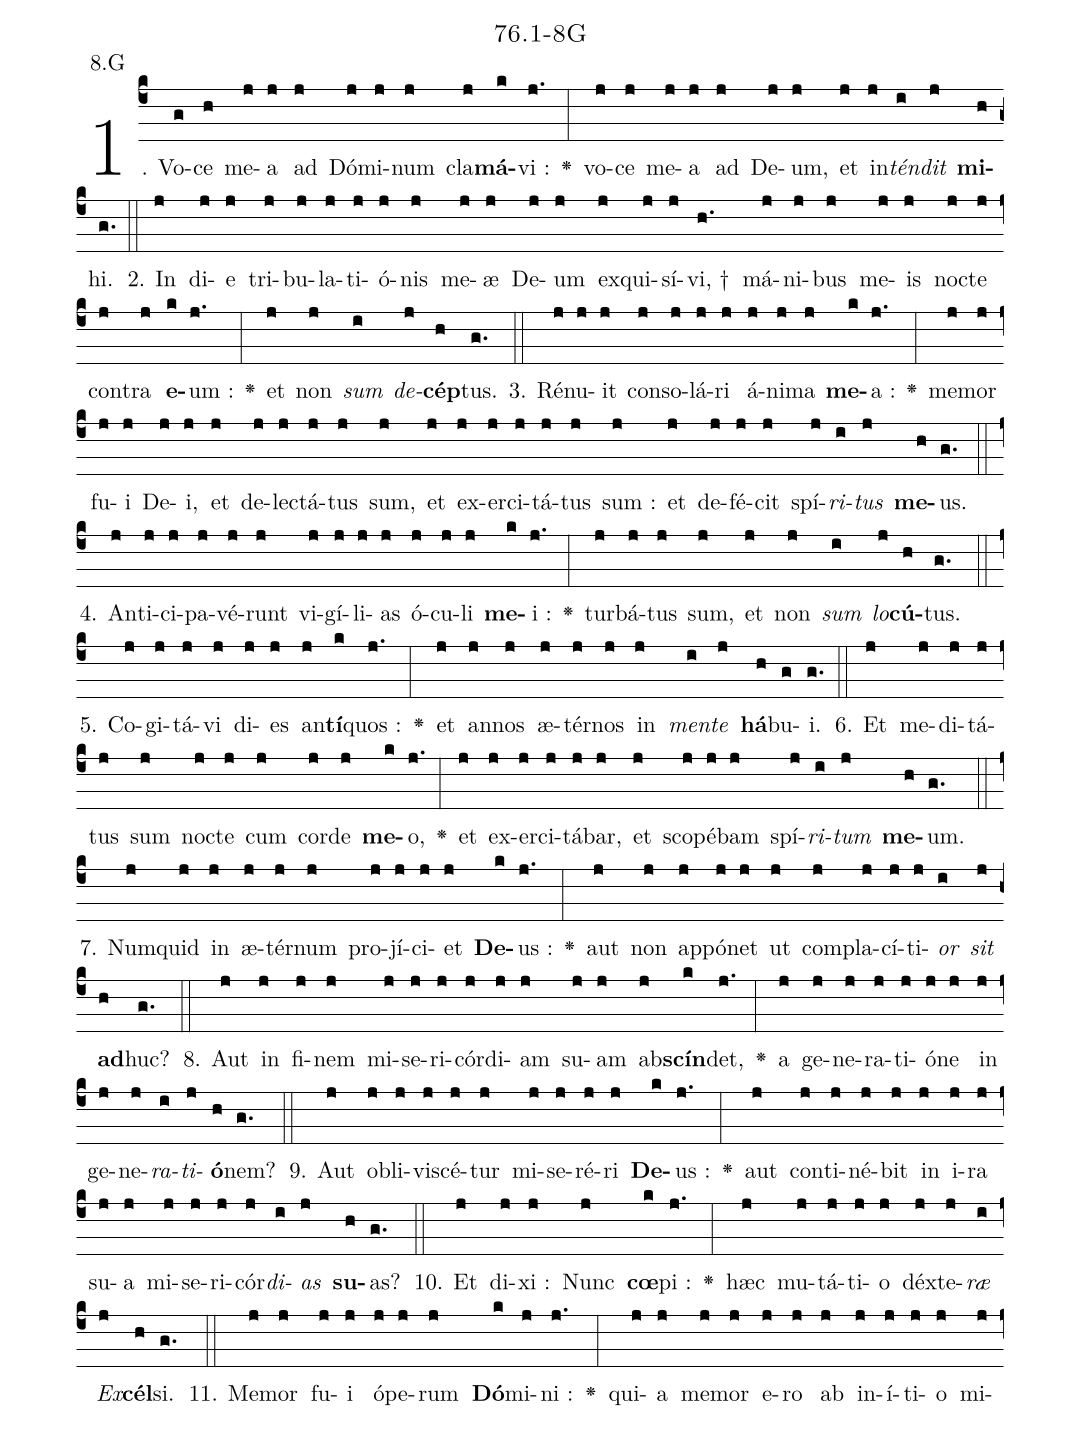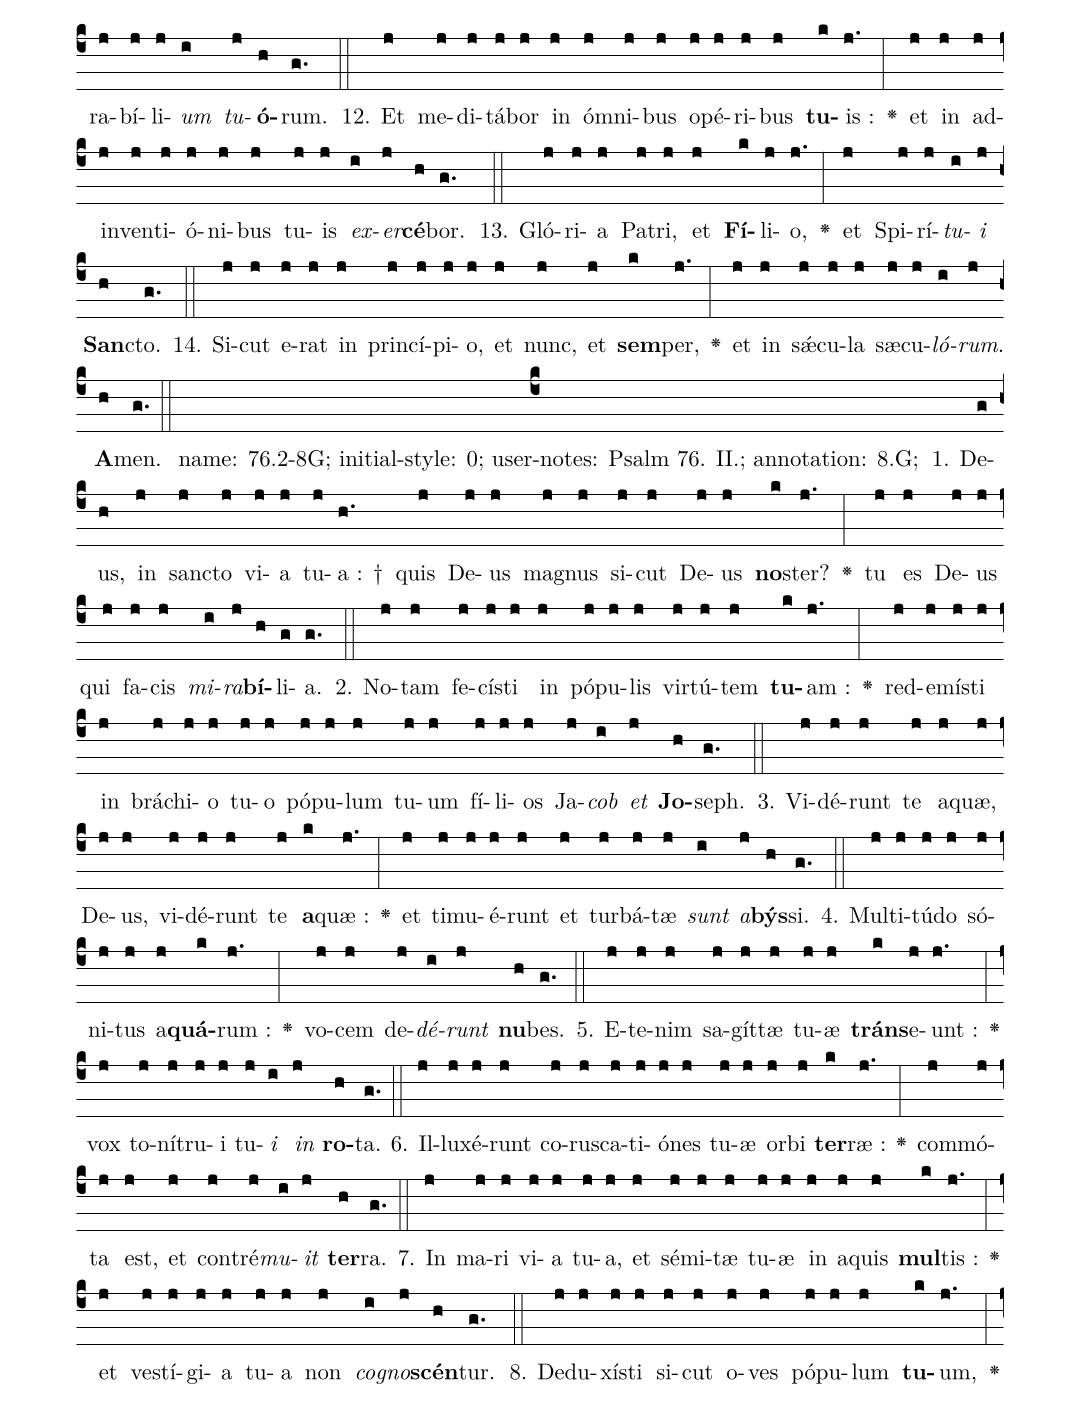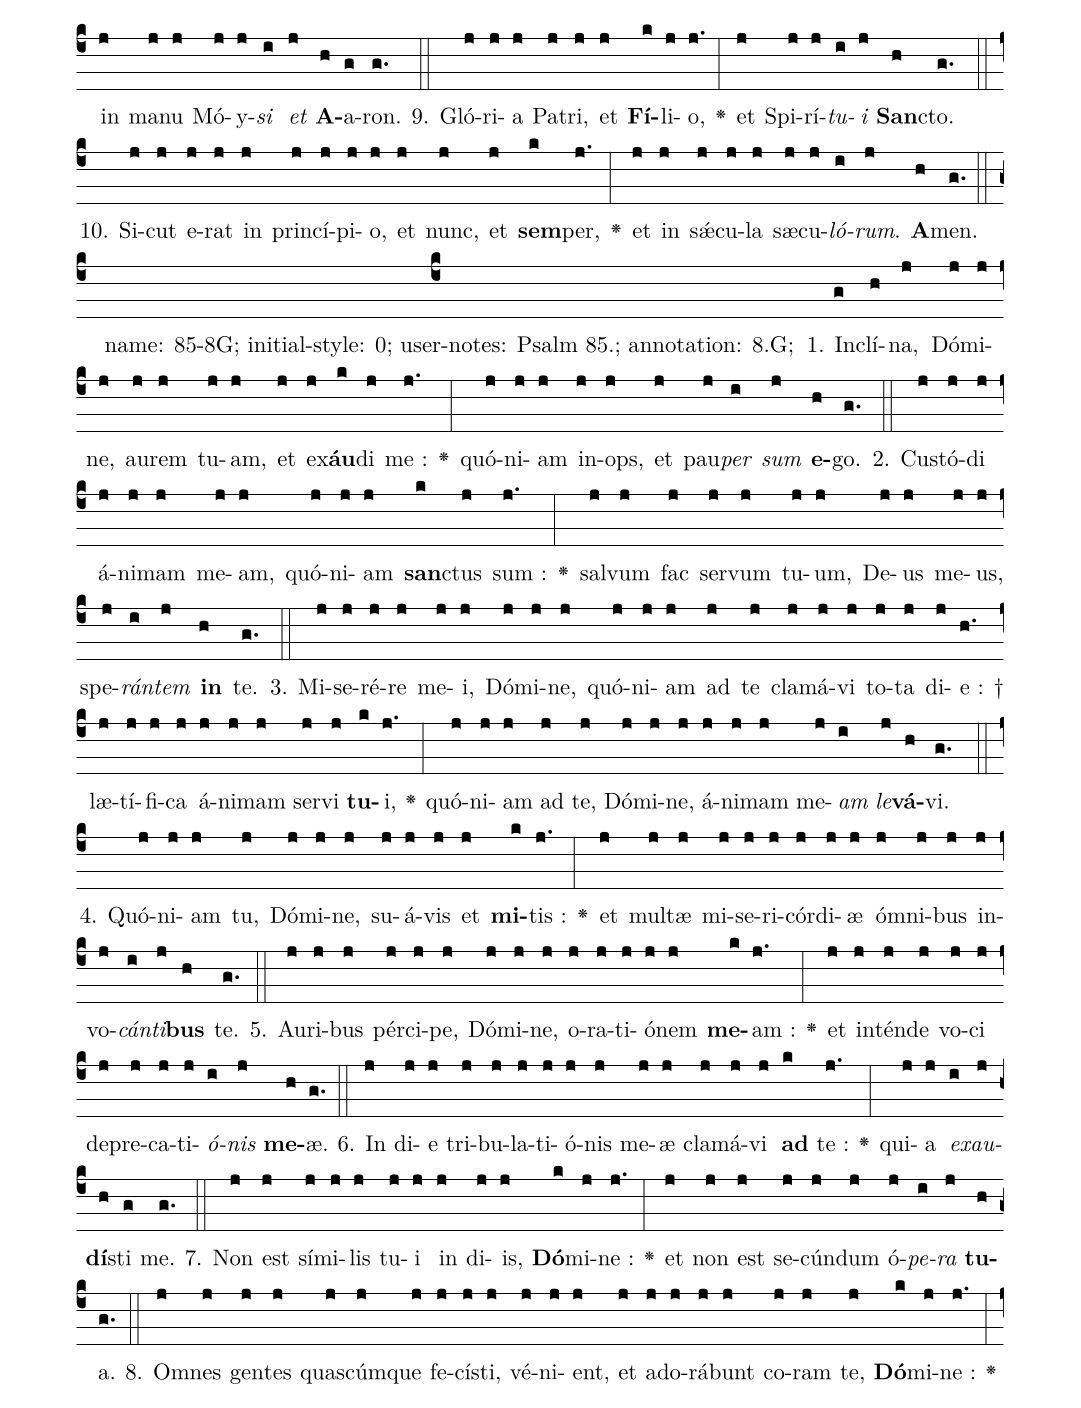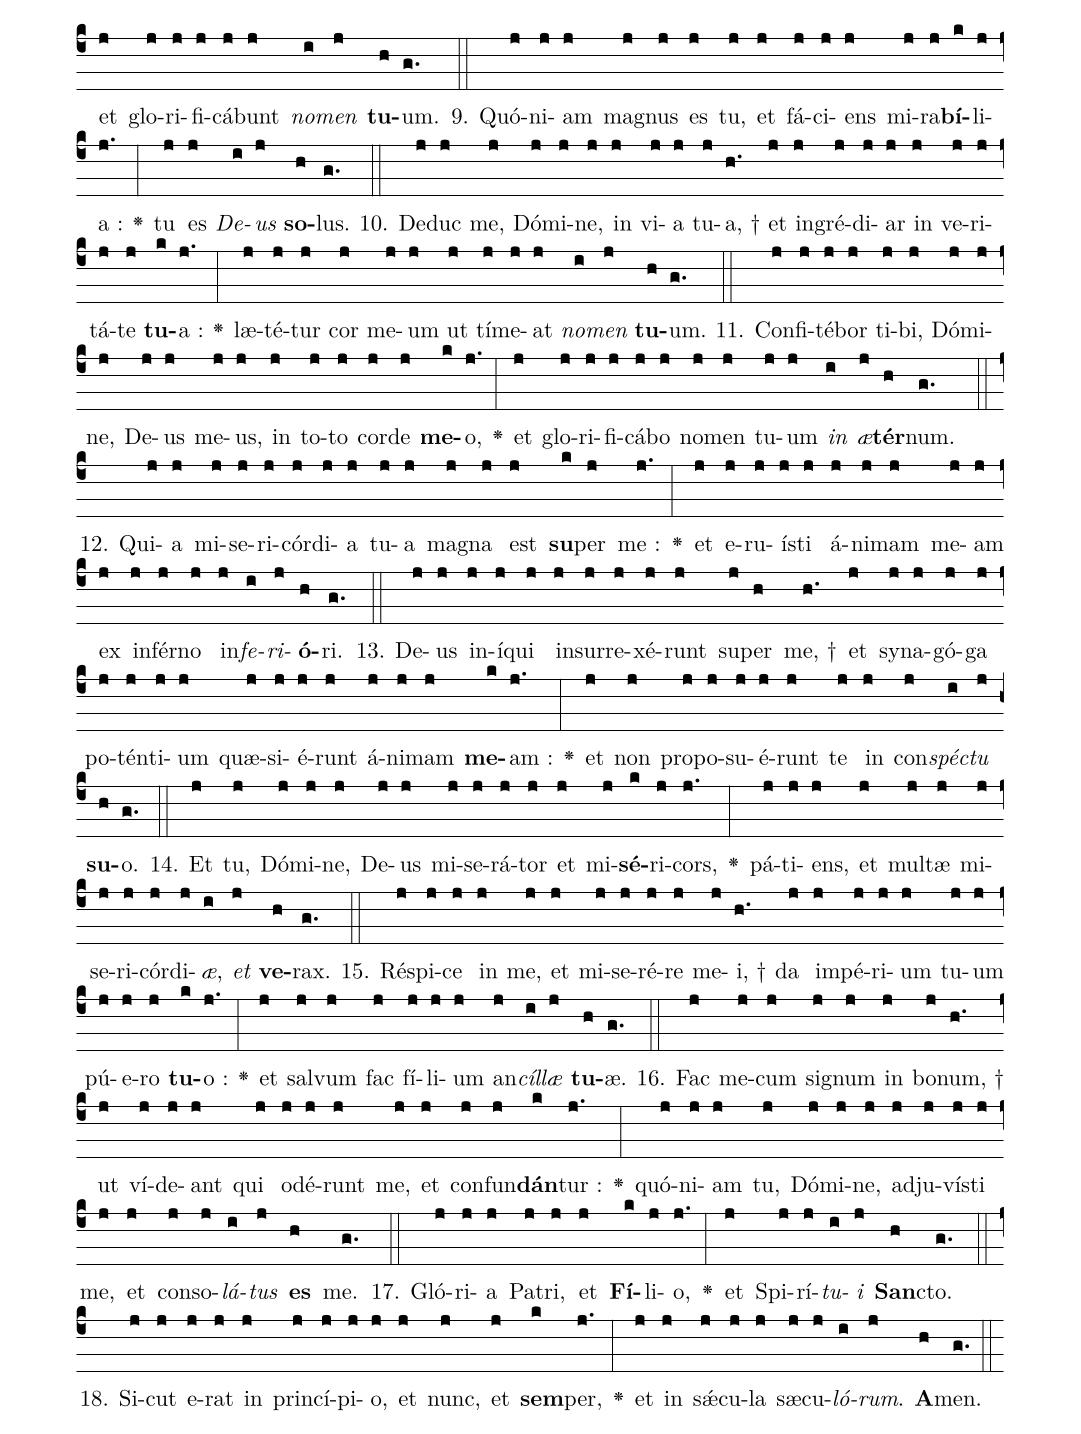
name: 76.1-8G;
annotation: 8.G;
%%
(c4)1. Vo(g)ce(h) me(j)a(j) ad(j) Dó(j)mi(j)num(j) cla(j)<b>má</b>(k)vi :(j.) <v>\greheightstar</v>(:) vo(j)ce(j) me(j)a(j) ad(j) De(j)um,(j) et(j) in(j)<i>tén</i>(i)<i>dit</i>(j) <b>mi</b>(h)hi.(g.) (::)
2. In(j) di(j)e(j) tri(j)bu(j)la(j)ti(j)ó(j)nis(j) me(j)æ(j) De(j)um(j) ex(j)qui(j)sí(j)vi, †(h.) má(j)ni(j)bus(j) me(j)is(j) no(j)cte(j) con(j)tra(j) <b>e</b>(k)um :(j.) <v>\greheightstar</v>(:) et(j) non(j) <i>sum</i>(i) <i>de</i>(j)<b>cép</b>(h)tus.(g.) (::)
3. Ré(j)nu(j)it(j) con(j)so(j)lá(j)ri(j) á(j)ni(j)ma(j) <b>me</b>(k)a :(j.) <v>\greheightstar</v>(:) me(j)mor(j) fu(j)i(j) De(j)i,(j) et(j) de(j)le(j)ctá(j)tus(j) sum,(j) et(j) ex(j)er(j)ci(j)tá(j)tus(j) sum :(j) et(j) de(j)fé(j)cit(j) spí(j)<i>ri</i>(i)<i>tus</i>(j) <b>me</b>(h)us.(g.) (::)
4. An(j)ti(j)ci(j)pa(j)vé(j)runt(j) vi(j)gí(j)li(j)as(j) ó(j)cu(j)li(j) <b>me</b>(k)i :(j.) <v>\greheightstar</v>(:) tur(j)bá(j)tus(j) sum,(j) et(j) non(j) <i>sum</i>(i) <i>lo</i>(j)<b>cú</b>(h)tus.(g.) (::)
5. Co(j)gi(j)tá(j)vi(j) di(j)es(j) an(j)<b>tí</b>(k)quos :(j.) <v>\greheightstar</v>(:) et(j) an(j)nos(j) æ(j)tér(j)nos(j) in(j) <i>men</i>(i)<i>te</i>(j) <b>há</b>(h)bu(g)i.(g.) (::)
6. Et(j) me(j)di(j)tá(j)tus(j) sum(j) no(j)cte(j) cum(j) cor(j)de(j) <b>me</b>(k)o,(j.) <v>\greheightstar</v>(:) et(j) ex(j)er(j)ci(j)tá(j)bar,(j) et(j) sco(j)pé(j)bam(j) spí(j)<i>ri</i>(i)<i>tum</i>(j) <b>me</b>(h)um.(g.) (::)
7. Num(j)quid(j) in(j) æ(j)tér(j)num(j) pro(j)jí(j)ci(j)et(j) <b>De</b>(k)us :(j.) <v>\greheightstar</v>(:) aut(j) non(j) ap(j)pó(j)net(j) ut(j) com(j)pla(j)cí(j)ti(j)<i>or</i>(i) <i>sit</i>(j) <b>ad</b>(h)huc?(g.) (::)
8. Aut(j) in(j) fi(j)nem(j) mi(j)se(j)ri(j)cór(j)di(j)am(j) su(j)am(j) ab(j)<b>scín</b>(k)det,(j.) <v>\greheightstar</v>(:) a(j) ge(j)ne(j)ra(j)ti(j)ó(j)ne(j) in(j) ge(j)ne(j)<i>ra</i>(i)<i>ti</i>(j)<b>ó</b>(h)nem?(g.) (::)
9. Aut(j) o(j)bli(j)vi(j)scé(j)tur(j) mi(j)se(j)ré(j)ri(j) <b>De</b>(k)us :(j.) <v>\greheightstar</v>(:) aut(j) con(j)ti(j)né(j)bit(j) in(j) i(j)ra(j) su(j)a(j) mi(j)se(j)ri(j)cór(j)<i>di</i>(i)<i>as</i>(j) <b>su</b>(h)as?(g.) (::)
10. Et(j) di(j)xi :(j) Nunc(j) <b>cœ</b>(k)pi :(j.) <v>\greheightstar</v>(:) hæc(j) mu(j)tá(j)ti(j)o(j) déx(j)te(j)<i>ræ</i>(i) <i>Ex</i>(j)<b>cél</b>(h)si.(g.) (::)
11. Me(j)mor(j) fu(j)i(j) ó(j)pe(j)rum(j) <b>Dó</b>(k)mi(j)ni :(j.) <v>\greheightstar</v>(:) qui(j)a(j) me(j)mor(j) e(j)ro(j) ab(j) in(j)í(j)ti(j)o(j) mi(j)ra(j)bí(j)li(j)<i>um</i>(i) <i>tu</i>(j)<b>ó</b>(h)rum.(g.) (::)
12. Et(j) me(j)di(j)tá(j)bor(j) in(j) óm(j)ni(j)bus(j) o(j)pé(j)ri(j)bus(j) <b>tu</b>(k)is :(j.) <v>\greheightstar</v>(:) et(j) in(j) ad(j)in(j)ven(j)ti(j)ó(j)ni(j)bus(j) tu(j)is(j) <i>ex</i>(i)<i>er</i>(j)<b>cé</b>(h)bor.(g.) (::)
13. Gló(j)ri(j)a(j) Pa(j)tri,(j) et(j) <b>Fí</b>(k)li(j)o,(j.) <v>\greheightstar</v>(:) et(j) Spi(j)rí(j)<i>tu</i>(i)<i>i</i>(j) <b>San</b>(h)cto.(g.) (::)
14. Si(j)cut(j) e(j)rat(j) in(j) prin(j)cí(j)pi(j)o,(j) et(j) nunc,(j) et(j) <b>sem</b>(k)per,(j.) <v>\greheightstar</v>(:) et(j) in(j) s<sp>'ae</sp>(j)cu(j)la(j) sæ(j)cu(j)<i>ló</i>(i)<i>rum</i>.(j) <b>A</b>(h)men.(g.) (::)

name: 76.2-8G;
initial-style: 0;
user-notes: Psalm 76. II.;
annotation: 8.G;
%%
(c4)1. De(g)us,(h) in(j) san(j)cto(j) vi(j)a(j) tu(j)a : †(h.) quis(j) De(j)us(j) ma(j)gnus(j) si(j)cut(j) De(j)us(j) <b>no</b>(k)ster?(j.) <v>\greheightstar</v>(:) tu(j) es(j) De(j)us(j) qui(j) fa(j)cis(j) <i>mi</i>(i)<i>ra</i>(j)<b>bí</b>(h)li(g)a.(g.) (::)
2. No(j)tam(j) fe(j)cí(j)sti(j) in(j) pó(j)pu(j)lis(j) vir(j)tú(j)tem(j) <b>tu</b>(k)am :(j.) <v>\greheightstar</v>(:) red(j)e(j)mí(j)sti(j) in(j) brá(j)chi(j)o(j) tu(j)o(j) pó(j)pu(j)lum(j) tu(j)um(j) fí(j)li(j)os(j) Ja(j)<i>cob</i>(i) <i>et</i>(j) <b>Jo</b>(h)seph.(g.) (::)
3. Vi(j)dé(j)runt(j) te(j) a(j)quæ,(j) De(j)us,(j) vi(j)dé(j)runt(j) te(j) <b>a</b>(k)quæ :(j.) <v>\greheightstar</v>(:) et(j) ti(j)mu(j)é(j)runt(j) et(j) tur(j)bá(j)tæ(j) <i>sunt</i>(i) <i>a</i>(j)<b>býs</b>(h)si.(g.) (::)
4. Mul(j)ti(j)tú(j)do(j) só(j)ni(j)tus(j) a(j)<b>quá</b>(k)rum :(j.) <v>\greheightstar</v>(:) vo(j)cem(j) de(j)<i>dé</i>(i)<i>runt</i>(j) <b>nu</b>(h)bes.(g.) (::)
5. E(j)te(j)nim(j) sa(j)gít(j)tæ(j) tu(j)æ(j) <b>tráns</b>(k)e(j)unt :(j.) <v>\greheightstar</v>(:) vox(j) to(j)ní(j)tru(j)i(j) tu(j)<i>i</i>(i) <i>in</i>(j) <b>ro</b>(h)ta.(g.) (::)
6. Il(j)lu(j)xé(j)runt(j) co(j)ru(j)sca(j)ti(j)ó(j)nes(j) tu(j)æ(j) or(j)bi(j) <b>ter</b>(k)ræ :(j.) <v>\greheightstar</v>(:) com(j)mó(j)ta(j) est,(j) et(j) con(j)tré(j)<i>mu</i>(i)<i>it</i>(j) <b>ter</b>(h)ra.(g.) (::)
7. In(j) ma(j)ri(j) vi(j)a(j) tu(j)a,(j) et(j) sé(j)mi(j)tæ(j) tu(j)æ(j) in(j) a(j)quis(j) <b>mul</b>(k)tis :(j.) <v>\greheightstar</v>(:) et(j) ve(j)stí(j)gi(j)a(j) tu(j)a(j) non(j) <i>co</i>(i)<i>gno</i>(j)<b>scén</b>(h)tur.(g.) (::)
8. De(j)du(j)xí(j)sti(j) si(j)cut(j) o(j)ves(j) pó(j)pu(j)lum(j) <b>tu</b>(k)um,(j.) <v>\greheightstar</v>(:) in(j) ma(j)nu(j) Mó(j)y(j)<i>si</i>(i) <i>et</i>(j) <b>A</b>(h)a(g)ron.(g.) (::)
9. Gló(j)ri(j)a(j) Pa(j)tri,(j) et(j) <b>Fí</b>(k)li(j)o,(j.) <v>\greheightstar</v>(:) et(j) Spi(j)rí(j)<i>tu</i>(i)<i>i</i>(j) <b>San</b>(h)cto.(g.) (::)
10. Si(j)cut(j) e(j)rat(j) in(j) prin(j)cí(j)pi(j)o,(j) et(j) nunc,(j) et(j) <b>sem</b>(k)per,(j.) <v>\greheightstar</v>(:) et(j) in(j) s<sp>'ae</sp>(j)cu(j)la(j) sæ(j)cu(j)<i>ló</i>(i)<i>rum</i>.(j) <b>A</b>(h)men.(g.) (::)

name: 85-8G;
initial-style: 0;
user-notes: Psalm 85.;
annotation: 8.G;
%%
(c4)1. In(g)clí(h)na,(j) Dó(j)mi(j)ne,(j) au(j)rem(j) tu(j)am,(j) et(j) ex(j)<b>áu</b>(k)di(j) me :(j.) <v>\greheightstar</v>(:) quó(j)ni(j)am(j) in(j)ops,(j) et(j) pau(j)<i>per</i>(i) <i>sum</i>(j) <b>e</b>(h)go.(g.) (::)
2. Cu(j)stó(j)di(j) á(j)ni(j)mam(j) me(j)am,(j) quó(j)ni(j)am(j) <b>san</b>(k)ctus(j) sum :(j.) <v>\greheightstar</v>(:) sal(j)vum(j) fac(j) ser(j)vum(j) tu(j)um,(j) De(j)us(j) me(j)us,(j) spe(j)<i>rán</i>(i)<i>tem</i>(j) <b>in</b>(h) te.(g.) (::)
3. Mi(j)se(j)ré(j)re(j) me(j)i,(j) Dó(j)mi(j)ne,(j) quó(j)ni(j)am(j) ad(j) te(j) cla(j)má(j)vi(j) to(j)ta(j) di(j)e : †(h.) læ(j)tí(j)fi(j)ca(j) á(j)ni(j)mam(j) ser(j)vi(j) <b>tu</b>(k)i,(j.) <v>\greheightstar</v>(:) quó(j)ni(j)am(j) ad(j) te,(j) Dó(j)mi(j)ne,(j) á(j)ni(j)mam(j) me(j)<i>am</i>(i) <i>le</i>(j)<b>vá</b>(h)vi.(g.) (::)
4. Quó(j)ni(j)am(j) tu,(j) Dó(j)mi(j)ne,(j) su(j)á(j)vis(j) et(j) <b>mi</b>(k)tis :(j.) <v>\greheightstar</v>(:) et(j) mul(j)tæ(j) mi(j)se(j)ri(j)cór(j)di(j)æ(j) óm(j)ni(j)bus(j) in(j)vo(j)<i>cán</i>(i)<i>ti</i>(j)<b>bus</b>(h) te.(g.) (::)
5. Au(j)ri(j)bus(j) pér(j)ci(j)pe,(j) Dó(j)mi(j)ne,(j) o(j)ra(j)ti(j)ó(j)nem(j) <b>me</b>(k)am :(j.) <v>\greheightstar</v>(:) et(j) in(j)tén(j)de(j) vo(j)ci(j) de(j)pre(j)ca(j)ti(j)<i>ó</i>(i)<i>nis</i>(j) <b>me</b>(h)æ.(g.) (::)
6. In(j) di(j)e(j) tri(j)bu(j)la(j)ti(j)ó(j)nis(j) me(j)æ(j) cla(j)má(j)vi(j) <b>ad</b>(k) te :(j.) <v>\greheightstar</v>(:) qui(j)a(j) <i>ex</i>(i)<i>au</i>(j)<b>dí</b>(h)sti(g) me.(g.) (::)
7. Non(j) est(j) sí(j)mi(j)lis(j) tu(j)i(j) in(j) di(j)is,(j) <b>Dó</b>(k)mi(j)ne :(j.) <v>\greheightstar</v>(:) et(j) non(j) est(j) se(j)cún(j)dum(j) ó(j)<i>pe</i>(i)<i>ra</i>(j) <b>tu</b>(h)a.(g.) (::)
8. Om(j)nes(j) gen(j)tes(j) qua(j)scúm(j)que(j) fe(j)cí(j)sti,(j) vé(j)ni(j)ent,(j) et(j) ad(j)o(j)rá(j)bunt(j) co(j)ram(j) te,(j) <b>Dó</b>(k)mi(j)ne :(j.) <v>\greheightstar</v>(:) et(j) glo(j)ri(j)fi(j)cá(j)bunt(j) <i>no</i>(i)<i>men</i>(j) <b>tu</b>(h)um.(g.) (::)
9. Quó(j)ni(j)am(j) ma(j)gnus(j) es(j) tu,(j) et(j) fá(j)ci(j)ens(j) mi(j)ra(j)<b>bí</b>(k)li(j)a :(j.) <v>\greheightstar</v>(:) tu(j) es(j) <i>De</i>(i)<i>us</i>(j) <b>so</b>(h)lus.(g.) (::)
10. De(j)duc(j) me,(j) Dó(j)mi(j)ne,(j) in(j) vi(j)a(j) tu(j)a, †(h.) et(j) in(j)gré(j)di(j)ar(j) in(j) ve(j)ri(j)tá(j)te(j) <b>tu</b>(k)a :(j.) <v>\greheightstar</v>(:) læ(j)té(j)tur(j) cor(j) me(j)um(j) ut(j) tí(j)me(j)at(j) <i>no</i>(i)<i>men</i>(j) <b>tu</b>(h)um.(g.) (::)
11. Con(j)fi(j)té(j)bor(j) ti(j)bi,(j) Dó(j)mi(j)ne,(j) De(j)us(j) me(j)us,(j) in(j) to(j)to(j) cor(j)de(j) <b>me</b>(k)o,(j.) <v>\greheightstar</v>(:) et(j) glo(j)ri(j)fi(j)cá(j)bo(j) no(j)men(j) tu(j)um(j) <i>in</i>(i) <i>æ</i>(j)<b>tér</b>(h)num.(g.) (::)
12. Qui(j)a(j) mi(j)se(j)ri(j)cór(j)di(j)a(j) tu(j)a(j) ma(j)gna(j) est(j) <b>su</b>(k)per(j) me :(j.) <v>\greheightstar</v>(:) et(j) e(j)ru(j)í(j)sti(j) á(j)ni(j)mam(j) me(j)am(j) ex(j) in(j)fér(j)no(j) in(j)<i>fe</i>(i)<i>ri</i>(j)<b>ó</b>(h)ri.(g.) (::)
13. De(j)us(j) in(j)í(j)qui(j) in(j)sur(j)re(j)xé(j)runt(j) su(j)per(h) me, †(h.) et(j) sy(j)na(j)gó(j)ga(j) po(j)tén(j)ti(j)um(j) quæ(j)si(j)é(j)runt(j) á(j)ni(j)mam(j) <b>me</b>(k)am :(j.) <v>\greheightstar</v>(:) et(j) non(j) pro(j)po(j)su(j)é(j)runt(j) te(j) in(j) con(j)<i>spé</i>(i)<i>ctu</i>(j) <b>su</b>(h)o.(g.) (::)
14. Et(j) tu,(j) Dó(j)mi(j)ne,(j) De(j)us(j) mi(j)se(j)rá(j)tor(j) et(j) mi(j)<b>sé</b>(k)ri(j)cors,(j.) <v>\greheightstar</v>(:) pá(j)ti(j)ens,(j) et(j) mul(j)tæ(j) mi(j)se(j)ri(j)cór(j)di(j)<i>æ</i>,(i) <i>et</i>(j) <b>ve</b>(h)rax.(g.) (::)
15. Ré(j)spi(j)ce(j) in(j) me,(j) et(j) mi(j)se(j)ré(j)re(j) me(j)i, †(h.) da(j) im(j)pé(j)ri(j)um(j) tu(j)um(j) pú(j)e(j)ro(j) <b>tu</b>(k)o :(j.) <v>\greheightstar</v>(:) et(j) sal(j)vum(j) fac(j) fí(j)li(j)um(j) an(j)<i>cíl</i>(i)<i>læ</i>(j) <b>tu</b>(h)æ.(g.) (::)
16. Fac(j) me(j)cum(j) si(j)gnum(j) in(j) bo(j)num, †(h.) ut(j) ví(j)de(j)ant(j) qui(j) o(j)dé(j)runt(j) me,(j) et(j) con(j)fun(j)<b>dán</b>(k)tur :(j.) <v>\greheightstar</v>(:) quó(j)ni(j)am(j) tu,(j) Dó(j)mi(j)ne,(j) ad(j)ju(j)ví(j)sti(j) me,(j) et(j) con(j)so(j)<i>lá</i>(i)<i>tus</i>(j) <b>es</b>(h) me.(g.) (::)
17. Gló(j)ri(j)a(j) Pa(j)tri,(j) et(j) <b>Fí</b>(k)li(j)o,(j.) <v>\greheightstar</v>(:) et(j) Spi(j)rí(j)<i>tu</i>(i)<i>i</i>(j) <b>San</b>(h)cto.(g.) (::)
18. Si(j)cut(j) e(j)rat(j) in(j) prin(j)cí(j)pi(j)o,(j) et(j) nunc,(j) et(j) <b>sem</b>(k)per,(j.) <v>\greheightstar</v>(:) et(j) in(j) s<sp>'ae</sp>(j)cu(j)la(j) sæ(j)cu(j)<i>ló</i>(i)<i>rum</i>.(j) <b>A</b>(h)men.(g.) (::)
